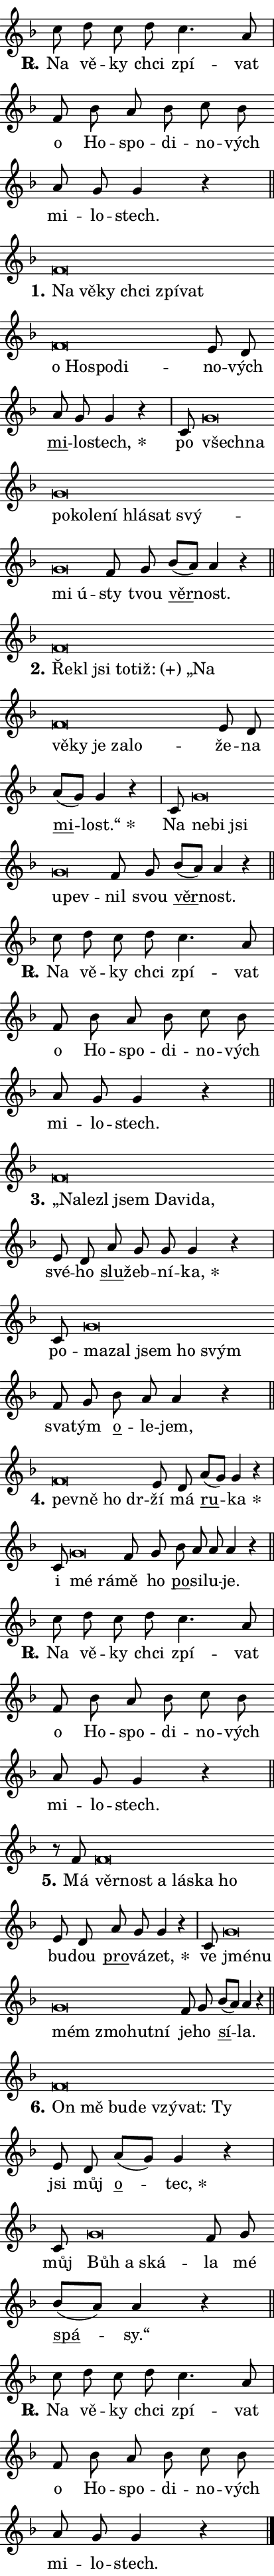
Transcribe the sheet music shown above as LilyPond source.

\version "2.24.0"
\header { tagline = "" }
\paper {
  indent = 0\cm
  top-margin = 0\cm
  right-margin = 0\cm
  bottom-margin = 0\cm
  left-margin = 0\cm
  paper-width = 7\cm
  page-breaking = #ly:one-page-breaking
  system-system-spacing.basic-distance = #11
  score-system-spacing.basic-distance = #11
  ragged-last = ##f
}


%% Author: Thomas Morley
%% https://lists.gnu.org/archive/html/lilypond-user/2020-05/msg00002.html
#(define (line-position grob)
"Returns position of @var[grob} in current system:
   @code{'start}, if at first time-step
   @code{'end}, if at last time-step
   @code{'middle} otherwise
"
  (let* ((col (ly:item-get-column grob))
         (ln (ly:grob-object col 'left-neighbor))
         (rn (ly:grob-object col 'right-neighbor))
         (col-to-check-left (if (ly:grob? ln) ln col))
         (col-to-check-right (if (ly:grob? rn) rn col))
         (break-dir-left
           (and
             (ly:grob-property col-to-check-left 'non-musical #f)
             (ly:item-break-dir col-to-check-left)))
         (break-dir-right
           (and
             (ly:grob-property col-to-check-right 'non-musical #f)
             (ly:item-break-dir col-to-check-right))))
        (cond ((eqv? 1 break-dir-left) 'start)
              ((eqv? -1 break-dir-right) 'end)
              (else 'middle))))

#(define (tranparent-at-line-position vctor)
  (lambda (grob)
  "Relying on @code{line-position} select the relevant enry from @var{vctor}.
Used to determine transparency,"
    (case (line-position grob)
      ((end) (not (vector-ref vctor 0)))
      ((middle) (not (vector-ref vctor 1)))
      ((start) (not (vector-ref vctor 2))))))

noteHeadBreakVisibility =
#(define-music-function (break-visibility)(vector?)
"Makes @code{NoteHead}s transparent relying on @var{break-visibility}"
#{
  \override NoteHead.transparent =
    #(tranparent-at-line-position break-visibility)
#})

#(define delete-ledgers-for-transparent-note-heads
  (lambda (grob)
    "Reads whether a @code{NoteHead} is transparent.
If so this @code{NoteHead} is removed from @code{'note-heads} from
@var{grob}, which is supposed to be @code{LedgerLineSpanner}.
As a result ledgers are not printed for this @code{NoteHead}"
    (let* ((nhds-array (ly:grob-object grob 'note-heads))
           (nhds-list
             (if (ly:grob-array? nhds-array)
                 (ly:grob-array->list nhds-array)
                 '()))
           ;; Relies on the transparent-property being done before
           ;; Staff.LedgerLineSpanner.after-line-breaking is executed.
           ;; This is fragile ...
           (to-keep
             (remove
               (lambda (nhd)
                 (ly:grob-property nhd 'transparent #f))
               nhds-list)))
      ;; TODO find a better method to iterate over grob-arrays, similiar
      ;; to filter/remove etc for lists
      ;; For now rebuilt from scratch
      (set! (ly:grob-object grob 'note-heads)  '())
      (for-each
        (lambda (nhd)
          (ly:pointer-group-interface::add-grob grob 'note-heads nhd))
        to-keep))))

hideNotes = {
  \noteHeadBreakVisibility #begin-of-line-visible
}
unHideNotes = {
  \noteHeadBreakVisibility #all-visible
}

% work-around for resetting accidentals
% https://lilypond.org/doc/v2.23/Documentation/notation/displaying-rhythms#unmetered-music
cadenzaMeasure = {
  \cadenzaOff
  \partial 1024 s1024
  \cadenzaOn
}

#(define-markup-command (accent layout props text) (markup?)
  "Underline accented syllable"
  (interpret-markup layout props
    #{\markup \override #'(offset . 4.3) \underline { #text }#}))

responsum = \markup \concat {
  "R" \hspace #-1.05 \path #0.1 #'((moveto 0 0.07) (lineto 0.9 0.8)) \hspace #0.05 "."
}

\layout {
    \context {
        \Staff
        \remove "Time_signature_engraver"
        \override LedgerLineSpanner.after-line-breaking = #delete-ledgers-for-transparent-note-heads
    }
    \context {
        \Voice {
            \override NoteHead.output-attributes = #'((class . "notehead"))
            \override Hairpin.height = #0.55
        }
    }
    \context {
        \Lyrics {
            \override StanzaNumber.output-attributes = #'((class . "stanzanumber"))
            \override LyricSpace.minimum-distance = #0.9
            \override LyricText.font-name = #"TeX Gyre Schola"
            \override LyricText.font-size = 1
            \override StanzaNumber.font-name = #"TeX Gyre Schola Bold"
            \override StanzaNumber.font-size = 1
        }
    }
}

% magnetic-lyrics.ily
%
%   written by
%     Jean Abou Samra <jean@abou-samra.fr>
%     Werner Lemberg <wl@gnu.org>
%
%   adapted by
%     Jiri Hon <jiri.hon@gmail.com>
%
% Version 2022-Apr-15

% https://www.mail-archive.com/lilypond-user@gnu.org/msg149350.html

#(define (Left_hyphen_pointer_engraver context)
   "Collect syllable-hyphen-syllable occurrences in lyrics and store
them in properties.  This engraver only looks to the left.  For
example, if the lyrics input is @code{foo -- bar}, it does the
following.

@itemize @bullet
@item
Set the @code{text} property of the @code{LyricHyphen} grob between
@q{foo} and @q{bar} to @code{foo}.

@item
Set the @code{left-hyphen} property of the @code{LyricText} grob with
text @q{foo} to the @code{LyricHyphen} grob between @q{foo} and
@q{bar}.
@end itemize

Use this auxiliary engraver in combination with the
@code{lyric-@/text::@/apply-@/magnetic-@/offset!} hook."
   (let ((hyphen #f)
         (text #f))
     (make-engraver
      (acknowledgers
       ((lyric-syllable-interface engraver grob source-engraver)
        (set! text grob)))
      (end-acknowledgers
       ((lyric-hyphen-interface engraver grob source-engraver)
        ;(when (not (grob::has-interface grob 'lyric-space-interface))
          (set! hyphen grob)));)
      ((stop-translation-timestep engraver)
       (when (and text hyphen)
         (ly:grob-set-object! text 'left-hyphen hyphen))
       (set! text #f)
       (set! hyphen #f)))))

#(define (lyric-text::apply-magnetic-offset! grob)
   "If the space between two syllables is less than the value in
property @code{LyricText@/.details@/.squash-threshold}, move the right
syllable to the left so that it gets concatenated with the left
syllable.

Use this function as a hook for
@code{LyricText@/.after-@/line-@/breaking} if the
@code{Left_@/hyphen_@/pointer_@/engraver} is active."
   (let ((hyphen (ly:grob-object grob 'left-hyphen #f)))
     (when hyphen
       (let ((left-text (ly:spanner-bound hyphen LEFT)))
         (when (grob::has-interface left-text 'lyric-syllable-interface)
           (let* ((common (ly:grob-common-refpoint grob left-text X))
                  (this-x-ext (ly:grob-extent grob common X))
                  (left-x-ext
                   (begin
                     ;; Trigger magnetism for left-text.
                     (ly:grob-property left-text 'after-line-breaking)
                     (ly:grob-extent left-text common X)))
                  ;; `delta` is the gap width between two syllables.
                  (delta (- (interval-start this-x-ext)
                            (interval-end left-x-ext)))
                  (details (ly:grob-property grob 'details))
                  (threshold (assoc-get 'squash-threshold details 0.2)))
             (when (< delta threshold)
               (let* (;; We have to manipulate the input text so that
                      ;; ligatures crossing syllable boundaries are not
                      ;; disabled.  For languages based on the Latin
                      ;; script this is essentially a beautification.
                      ;; However, for non-Western scripts it can be a
                      ;; necessity.
                      (lt (ly:grob-property left-text 'text))
                      (rt (ly:grob-property grob 'text))
                      (is-space (grob::has-interface hyphen 'lyric-space-interface))
                      (space (if is-space " " ""))
                      (space-markup (grob-interpret-markup grob " "))
                      (space-size (interval-length (ly:stencil-extent space-markup X)))
                      (extra-delta (if is-space space-size 0))
                      ;; Append new syllable.
                      (ltrt-space (if (and (string? lt) (string? rt))
                                (string-append lt space rt)
                                (make-concat-markup (list lt space rt))))
                      ;; Right-align `ltrt` to the right side.
                      (ltrt-space-markup (grob-interpret-markup
                               grob
                               (make-translate-markup
                                (cons (interval-length this-x-ext) 0)
                                (make-right-align-markup ltrt-space)))))
                 (begin
                   ;; Don't print `left-text`.
                   (ly:grob-set-property! left-text 'stencil #f)
                   ;; Set text and stencil (which holds all collected
                   ;; syllables so far) and shift it to the left.
                   (ly:grob-set-property! grob 'text ltrt-space)
                   (ly:grob-set-property! grob 'stencil ltrt-space-markup)
                   (ly:grob-translate-axis! grob (- (- delta extra-delta)) X))))))))))


#(define (lyric-hyphen::displace-bounds-first grob)
   ;; Make very sure this callback isn't triggered too early.
   (let ((left (ly:spanner-bound grob LEFT))
         (right (ly:spanner-bound grob RIGHT)))
     (ly:grob-property left 'after-line-breaking)
     (ly:grob-property right 'after-line-breaking)
     (ly:lyric-hyphen::print grob)))

squashThreshold = #0.4

\layout {
  \context {
    \Lyrics
    \consists #Left_hyphen_pointer_engraver
    \override LyricText.after-line-breaking =
      #lyric-text::apply-magnetic-offset!
    \override LyricHyphen.stencil = #lyric-hyphen::displace-bounds-first
    \override LyricText.details.squash-threshold = \squashThreshold
    \override LyricHyphen.minimum-distance = 0
    \override LyricHyphen.minimum-length = \squashThreshold
  }
}

squash = \override LyricText.details.squash-threshold = 9999
unSquash = \override LyricText.details.squash-threshold = \squashThreshold

left = \override LyricText.self-alignment-X = #LEFT
unLeft = \revert LyricText.self-alignment-X

starOffset = #(lambda (grob) 
                (let ((x_offset (ly:self-alignment-interface::aligned-on-x-parent grob)))
                  (if (= x_offset 0) 0 (+ x_offset 1.2))))

star = #(define-music-function (syllable)(string?)
"Append star separator at the end of a syllable"
#{
  \once \override LyricText.X-offset = #starOffset
  \lyricmode { \markup {
    #syllable
    \override #'((font-name . "TeX Gyre Schola Bold")) \hspace #0.2 \lower #0.65 \larger "*"
  } }
#})

starAccent = #(define-music-function (syllable)(string?)
"Append star separator at the end of a syllable and make accent"
#{
  \once \override LyricText.X-offset = #starOffset
  \lyricmode { \markup {
    \accent #syllable
    \override #'((font-name . "TeX Gyre Schola Bold")) \hspace #0.2 \lower #0.65 \larger "*"
  } }
#})

breath = #(define-music-function (syllable)(string?)
"Append breathing indicator at the end of a syllable"
#{
  \lyricmode { \markup { #syllable "+" } }
#})

optionalBreath = #(define-music-function (syllable)(string?)
"Append optional breathing indicator at the end of a syllable"
#{
  \lyricmode { \markup { #syllable "(+)" } }
#})


\score {
    <<
        \new Voice = "melody" { \cadenzaOn \key f \major \relative { c''8 d c d c4. a8 \cadenzaMeasure \bar "|" f bes a bes \bar "" c bes \bar "" a g g4 r \cadenzaMeasure \bar "||" \break } }
        \new Lyrics \lyricsto "melody" { \lyricmode { \set stanza = \responsum
Na vě -- ky chci zpí -- vat o Ho -- spo -- di -- no -- vých mi -- lo -- stech. } }
    >>
    \layout {}
}

\score {
    <<
        \new Voice = "melody" { \cadenzaOn \key f \major \relative { f'\breve*1/16 \hideNotes \breve*1/16 \bar "" \breve*1/16 \bar "" \breve*1/16 \bar "" \breve*1/16 \bar "" \breve*1/16 \bar "" \breve*1/16 \bar "" \breve*1/16 \bar "" \breve*1/16 \breve*1/16 \bar "" \unHideNotes e8 d \bar "" a' g g4 r \cadenzaMeasure \bar "|" c,8 g'\breve*1/16 \hideNotes \breve*1/16 \bar "" \breve*1/16 \bar "" \breve*1/16 \bar "" \breve*1/16 \bar "" \breve*1/16 \bar "" \breve*1/16 \bar "" \breve*1/16 \bar "" \breve*1/16 \bar "" \breve*1/16 \breve*1/16 \bar "" \unHideNotes f8 g \bar "" bes[( a)] a4 r \cadenzaMeasure \bar "||" \break } }
        \new Lyrics \lyricsto "melody" { \lyricmode { \set stanza = "1."
\left Na \squash vě -- ky chci zpí -- vat o Ho -- spo -- di -- \unLeft \unSquash no -- vých \markup \accent mi -- lo -- \star stech, po \left všech -- \squash na po -- ko -- le -- ní hlá -- sat svý -- mi ú -- \unLeft \unSquash sty tvou \markup \accent věr -- nost. } }
    >>
    \layout {}
}

\score {
    <<
        \new Voice = "melody" { \cadenzaOn \key f \major \relative { f'\breve*1/16 \hideNotes \breve*1/16 \bar "" \breve*1/16 \bar "" \breve*1/16 \bar "" \breve*1/16 \bar "" \breve*1/16 \bar "" \breve*1/16 \bar "" \breve*1/16 \bar "" \breve*1/16 \bar "" \breve*1/16 \breve*1/16 \bar "" \unHideNotes e8 d \bar "" a'[( g)] g4 r \cadenzaMeasure \bar "|" c,8 g'\breve*1/16 \hideNotes \breve*1/16 \bar "" \breve*1/16 \bar "" \breve*1/16 \breve*1/16 \bar "" \unHideNotes f8 g \bar "" bes[( a)] a4 r \cadenzaMeasure \bar "||" \break } }
        \new Lyrics \lyricsto "melody" { \lyricmode { \set stanza = "2."
\left Ře -- \squash kl jsi to -- \optionalBreath tiž: „Na vě -- ky je za -- lo -- \unLeft \unSquash že -- na \markup \accent mi -- \star lost.“ Na \left ne -- \squash bi jsi u -- pev -- \unLeft \unSquash nil svou \markup \accent věr -- nost. } }
    >>
    \layout {}
}

\score {
    <<
        \new Voice = "melody" { \cadenzaOn \key f \major \relative { c''8 d c d c4. a8 \cadenzaMeasure \bar "|" f bes a bes \bar "" c bes \bar "" a g g4 r \cadenzaMeasure \bar "||" \break } }
        \new Lyrics \lyricsto "melody" { \lyricmode { \set stanza = \responsum
Na vě -- ky chci zpí -- vat o Ho -- spo -- di -- no -- vých mi -- lo -- stech. } }
    >>
    \layout {}
}

\score {
    <<
        \new Voice = "melody" { \cadenzaOn \key f \major \relative { f'\breve*1/16 \hideNotes \breve*1/16 \bar "" \breve*1/16 \bar "" \breve*1/16 \bar "" \breve*1/16 \bar "" \breve*1/16 \breve*1/16 \bar "" \unHideNotes e8 d \bar "" a' g g g4 r \cadenzaMeasure \bar "|" c,8 g'\breve*1/16 \hideNotes \breve*1/16 \bar "" \breve*1/16 \bar "" \breve*1/16 \breve*1/16 \bar "" \unHideNotes f8 g \bar "" bes a a4 r \cadenzaMeasure \bar "||" \break } }
        \new Lyrics \lyricsto "melody" { \lyricmode { \set stanza = "3."
\left „Na -- \squash le -- zl jsem Da -- vi -- da, \unLeft \unSquash své -- ho \markup \accent slu -- žeb -- ní -- \star ka, po -- \left ma -- \squash zal jsem ho svým \unLeft \unSquash sva -- tým \markup \accent o -- le -- jem, } }
    >>
    \layout {}
}

\score {
    <<
        \new Voice = "melody" { \cadenzaOn \key f \major \relative { f'\breve*1/16 \hideNotes \breve*1/16 \bar "" \breve*1/16 \breve*1/16 \bar "" \unHideNotes e8 d \bar "" a'[( g)] g4 r \cadenzaMeasure \bar "|" c,8 g'\breve*1/16 \hideNotes \breve*1/16 \bar "" \unHideNotes f8 g \bar "" bes a a a4 r \cadenzaMeasure \bar "||" \break } }
        \new Lyrics \lyricsto "melody" { \lyricmode { \set stanza = "4."
\left pev -- \squash ně ho dr -- \unLeft \unSquash ží má \markup \accent ru -- \star ka i \left mé \squash rá -- \unLeft \unSquash mě ho \markup \accent po -- si -- lu -- je. } }
    >>
    \layout {}
}

\score {
    <<
        \new Voice = "melody" { \cadenzaOn \key f \major \relative { c''8 d c d c4. a8 \cadenzaMeasure \bar "|" f bes a bes \bar "" c bes \bar "" a g g4 r \cadenzaMeasure \bar "||" \break } }
        \new Lyrics \lyricsto "melody" { \lyricmode { \set stanza = \responsum
Na vě -- ky chci zpí -- vat o Ho -- spo -- di -- no -- vých mi -- lo -- stech. } }
    >>
    \layout {}
}

\score {
    <<
        \new Voice = "melody" { \cadenzaOn \key f \major \relative { r8 f'8 f\breve*1/16 \hideNotes \breve*1/16 \bar "" \breve*1/16 \bar "" \breve*1/16 \bar "" \breve*1/16 \breve*1/16 \bar "" \unHideNotes e8 d \bar "" a' g g4 r \cadenzaMeasure \bar "|" c,8 g'\breve*1/16 \hideNotes \breve*1/16 \bar "" \breve*1/16 \bar "" \breve*1/16 \bar "" \breve*1/16 \breve*1/16 \bar "" \unHideNotes f8 g \bar "" bes[( a)] a4 r \cadenzaMeasure \bar "||" \break } }
        \new Lyrics \lyricsto "melody" { \lyricmode { \set stanza = "5."
Má \left věr -- \squash nost a lá -- ska ho \unLeft \unSquash bu -- dou \markup \accent pro -- vá -- \star zet, ve \left jmé -- \squash nu mém zmo -- hut -- ní \unLeft \unSquash je -- ho \markup \accent sí -- la. } }
    >>
    \layout {}
}

\score {
    <<
        \new Voice = "melody" { \cadenzaOn \key f \major \relative { f'\breve*1/16 \hideNotes \breve*1/16 \bar "" \breve*1/16 \bar "" \breve*1/16 \bar "" \breve*1/16 \bar "" \breve*1/16 \breve*1/16 \bar "" \unHideNotes e8 d \bar "" a'[( g)] g4 r \cadenzaMeasure \bar "|" c,8 g'\breve*1/16 \hideNotes \breve*1/16 \breve*1/16 \bar "" \unHideNotes f8 g \bar "" bes[( a)] a4 r \cadenzaMeasure \bar "||" \break } }
        \new Lyrics \lyricsto "melody" { \lyricmode { \set stanza = "6."
\left On \squash mě bu -- de vzý -- vat: Ty \unLeft \unSquash jsi můj \markup \accent o -- \star tec, můj \left Bůh \squash a ská -- \unLeft \unSquash la mé \markup \accent spá -- sy.“ } }
    >>
    \layout {}
}

\score {
    <<
        \new Voice = "melody" { \cadenzaOn \key f \major \relative { c''8 d c d c4. a8 \cadenzaMeasure \bar "|" f bes a bes \bar "" c bes \bar "" a g g4 r \cadenzaMeasure \bar "||" \break } \bar "|." }
        \new Lyrics \lyricsto "melody" { \lyricmode { \set stanza = \responsum
Na vě -- ky chci zpí -- vat o Ho -- spo -- di -- no -- vých mi -- lo -- stech. } }
    >>
    \layout {}
}
